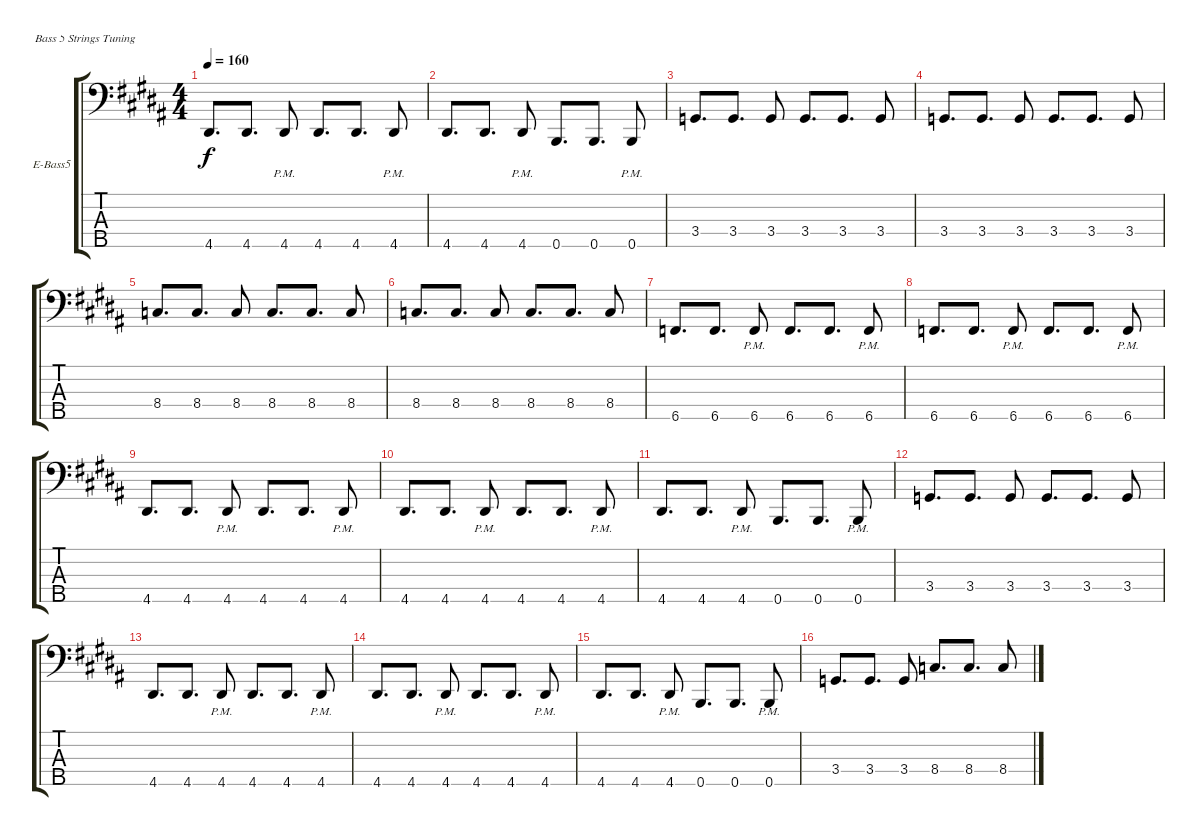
\defaultSystemsLayout 4
\bracketExtendMode groupsimilarinstruments
\firstSystemTrackNameOrientation horizontal
\otherSystemsTrackNameOrientation horizontal
\track ("Electric Bass" "E-Bass5") {instrument electricbassfinger}
\staff {score tabs}
\tuning (G2 D2 A1 E1 B0)
\ts (4 4)
\tempo 160
\clef f4
\scale
0.553957
\ks b
4.5.8{d dy f instrument electricbassfinger} 4.5.8{d} 4.5{pm}.8 4.5.8{d} 4.5.8{d} 4.5{pm}.8 |
\scale
0.223022 4.5.8{d} 4.5.8{d} 4.5{pm}.8 0.5.8{d} 0.5.8{d} 0.5{pm}.8 |
\scale
0.223022 3.4.8{d} 3.4.8{d} 3.4.8 3.4.8{d} 3.4.8{d} 3.4.8 |
\scale
0.333333 3.4.8{d} 3.4.8{d} 3.4.8 3.4.8{d} 3.4.8{d} 3.4.8 |
\scale
0.333333 8.4.8{d} 8.4.8{d} 8.4.8 8.4.8{d} 8.4.8{d} 8.4.8 |
\scale
0.333333 8.4.8{d} 8.4.8{d} 8.4.8 8.4.8{d} 8.4.8{d} 8.4.8 |
\scale
0.333333 6.5.8{d} 6.5.8{d} 6.5{pm}.8 6.5.8{d} 6.5.8{d} 6.5{pm}.8 |
\scale
0.333333 6.5.8{d} 6.5.8{d} 6.5{pm}.8 6.5.8{d} 6.5.8{d} 6.5{pm}.8 |
\scale
0.333333 4.5.8{d} 4.5.8{d} 4.5{pm}.8 4.5.8{d} 4.5.8{d} 4.5{pm}.8 |
\scale
0.333333 4.5.8{d} 4.5.8{d} 4.5{pm}.8 4.5.8{d} 4.5.8{d} 4.5{pm}.8 |
\scale
0.333333 4.5.8{d} 4.5.8{d} 4.5{pm}.8 0.5.8{d} 0.5.8{d} 0.5{pm}.8 |
\scale
0.333333 3.4.8{d} 3.4.8{d} 3.4.8 3.4.8{d} 3.4.8{d} 3.4.8 |
\scale
0.333333 4.5.8{d} 4.5.8{d} 4.5{pm}.8 4.5.8{d} 4.5.8{d} 4.5{pm}.8 |
\scale
0.333333 4.5.8{d} 4.5.8{d} 4.5{pm}.8 4.5.8{d} 4.5.8{d} 4.5{pm}.8 |
\scale
0.333333 4.5.8{d} 4.5.8{d} 4.5{pm}.8 0.5.8{d} 0.5.8{d} 0.5{pm}.8 |
\scale
0.333333 3.4.8{d} 3.4.8{d} 3.4.8 8.4.8{d} 8.4.8{d} 8.4.8
